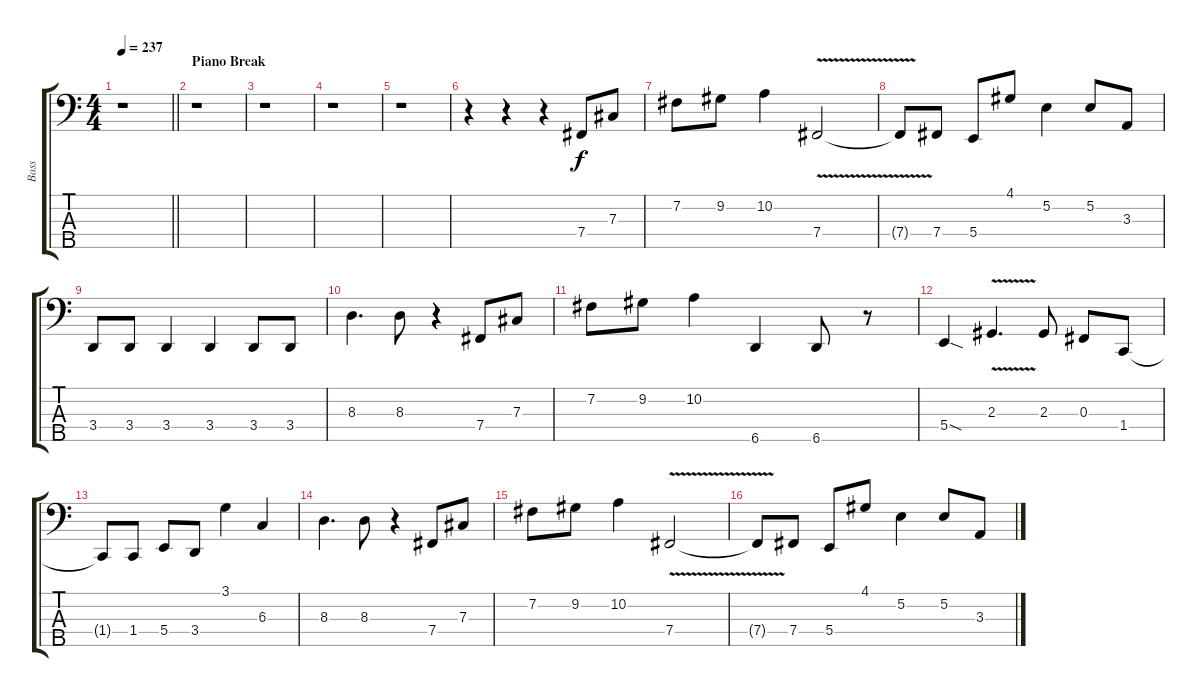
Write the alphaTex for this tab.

\track ("Bass" "Bass") {instrument electricbassfinger}
\staff {score tabs}
\tuning (E2 B1 Gb1 B0 Ab0) {hide}
\ts (4 4)
\tempo 237
\clef f4
\barLineRight lightlight
\ks c
r.1{dy f} |
\section ("" "Piano Break")
r.1 |
r.1 |
r.1 |
r.1 |
r.4 r.4 r.4 7.4.8 7.3.8 |
7.2.8 9.2.8 10.2.4 7.4{v}.2 |
7.4{t}.8 7.4.8 5.4.8 4.1.8 5.2.4 5.2.8 3.3.8 |
3.4.8 3.4.8 3.4.4 3.4.4 3.4.8 3.4.8 |
8.3.4{d} 8.3.8 r.4 7.4.8 7.3.8 |
7.2.8 9.2.8 10.2.4 6.5.4 6.5.8 r.8 |
5.4{sod}.4 2.3{v}.4{d} 2.3.8 0.3.8 1.4.8 |
1.4{t}.8 1.4.8 5.4.8 3.4.8 3.1.4 6.3.4 |
8.3.4{d} 8.3.8 r.4 7.4.8 7.3.8 |
7.2.8 9.2.8 10.2.4 7.4{v}.2 |
7.4{t}.8 7.4.8 5.4.8 4.1.8 5.2.4 5.2.8 3.3.8
